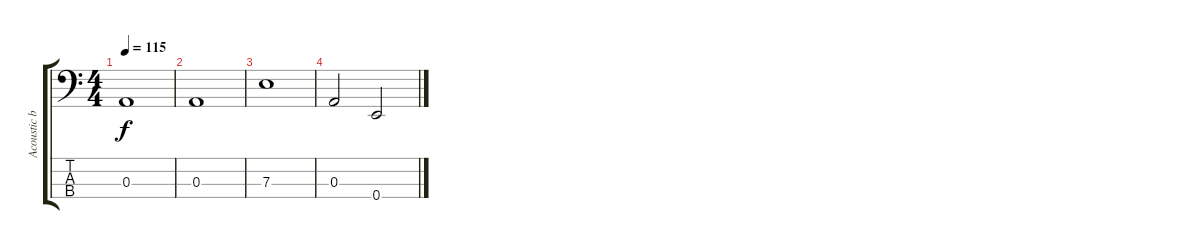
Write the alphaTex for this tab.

\track ("Acoustic bass" "Acoustic b") {instrument acousticbass}
\staff {score tabs}
\tuning (G2 D2 A1 E1) {hide}
\ts (4 4)
\tempo 115
\clef f4
\ks c
0.3.1{dy f} |
0.3.1 |
7.3.1 |
0.3.2 0.4.2
